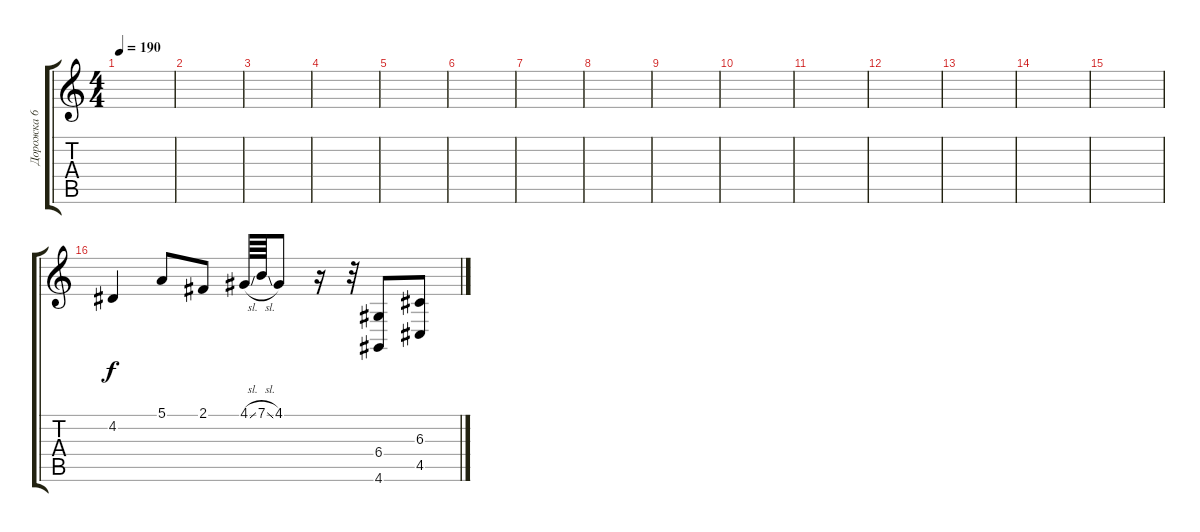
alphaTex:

\track ("Дорожка 6" "Дорожка 6") {instrument pad6metallic}
\staff {score tabs}
\tuning (E4 B3 G3 D3 A2 E2) {hide}
\ts (4 4)
\tempo 190
\clef g2
\ks c
|
|
|
|
|
|
|
|
|
|
|
|
|
|
|
4.2.4 5.1.8 2.1.8 4.1{sl}.64 7.1{sl}.64 4.1.8 r.16 r.32 (6.4 4.6).8 (6.3 4.5).8
